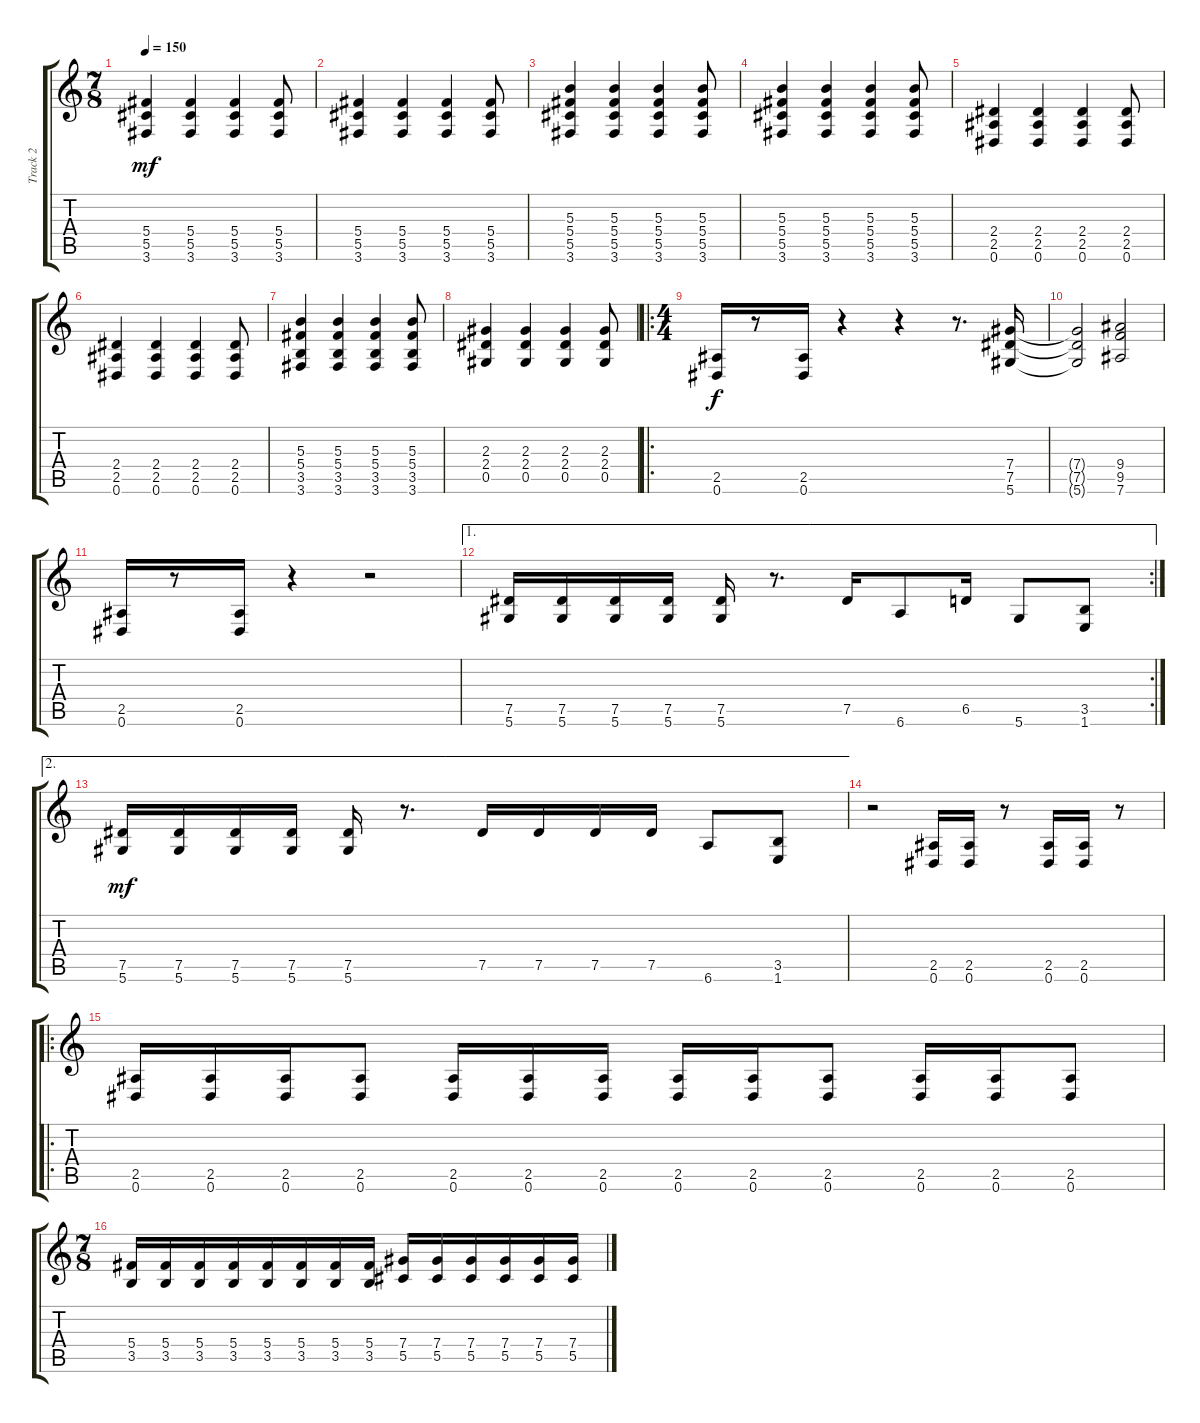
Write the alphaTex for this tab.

\track ("Track 2" "Track 2") {instrument acousticguitarsteel}
\staff {score tabs}
\tuning (Eb4 Bb3 Gb3 Db3 Ab2 Eb2) {hide}
\ts (7 8)
\tempo 150
\clef g2
\ks c
(5.4 5.5 3.6).4{dy mf} (5.4 5.5 3.6).4 (5.4 5.5 3.6).4 (5.4 5.5 3.6).8 |
(5.4 5.5 3.6).4 (5.4 5.5 3.6).4 (5.4 5.5 3.6).4 (5.4 5.5 3.6).8 |
(5.3 5.4 5.5 3.6).4 (5.3 5.4 5.5 3.6).4 (5.3 5.4 5.5 3.6).4 (5.3 5.4 5.5 3.6).8 |
(5.3 5.4 5.5 3.6).4 (5.3 5.4 5.5 3.6).4 (5.3 5.4 5.5 3.6).4 (5.3 5.4 5.5 3.6).8 |
(2.4 2.5 0.6).4 (2.4 2.5 0.6).4 (2.4 2.5 0.6).4 (2.4 2.5 0.6).8 |
(2.4 2.5 0.6).4 (2.4 2.5 0.6).4 (2.4 2.5 0.6).4 (2.4 2.5 0.6).8 |
(5.3 5.4 3.5 3.6).4 (5.3 5.4 3.5 3.6).4 (5.3 5.4 3.5 3.6).4 (5.3 5.4 3.5 3.6).8 |
(2.3 2.4 0.5).4 (2.3 2.4 0.5).4 (2.3 2.4 0.5).4 (2.3 2.4 0.5).8 |
\ro
\ts (4 4)
(2.5 0.6).16{dy f} r.8 (2.5 0.6).16 r.4 r.4 r.8{d} (7.4 7.5 5.6).16 |
(7.4{t} 7.5{t} 5.6{t}).2 (9.4 9.5 7.6).2 |
(2.5 0.6).16 r.8 (2.5 0.6).16 r.4 r.2 |
\ae 1
\rc 2
(7.5 5.6).16 (7.5 5.6).16 (7.5 5.6).16 (7.5 5.6).16 (7.5 5.6).16 r.8{d} 7.5.16 6.6.8 6.5.16 5.6.8 (3.5 1.6).8 |
\ae 2
(7.5 5.6).16{dy mf} (7.5 5.6).16 (7.5 5.6).16 (7.5 5.6).16 (7.5 5.6).16 r.8{d} 7.5.16 7.5.16 7.5.16 7.5.16 6.6.8 (3.5 1.6).8 |
r.2 (2.5 0.6).16 (2.5 0.6).16 r.8 (2.5 0.6).16 (2.5 0.6).16 r.8 |
\ro
(2.5 0.6).16 (2.5 0.6).16 (2.5 0.6).16 (2.5 0.6).8 (2.5 0.6).16 (2.5 0.6).16 (2.5 0.6).16 (2.5 0.6).16 (2.5 0.6).16 (2.5 0.6).8 (2.5 0.6).16 (2.5 0.6).16 (2.5 0.6).8 |
\ts (7 8)
(5.4 3.5).16 (5.4 3.5).16 (5.4 3.5).16 (5.4 3.5).16 (5.4 3.5).16 (5.4 3.5).16 (5.4 3.5).16 (5.4 3.5).16 (7.4 5.5).16 (7.4 5.5).16 (7.4 5.5).16 (7.4 5.5).16 (7.4 5.5).16 (7.4 5.5).16
